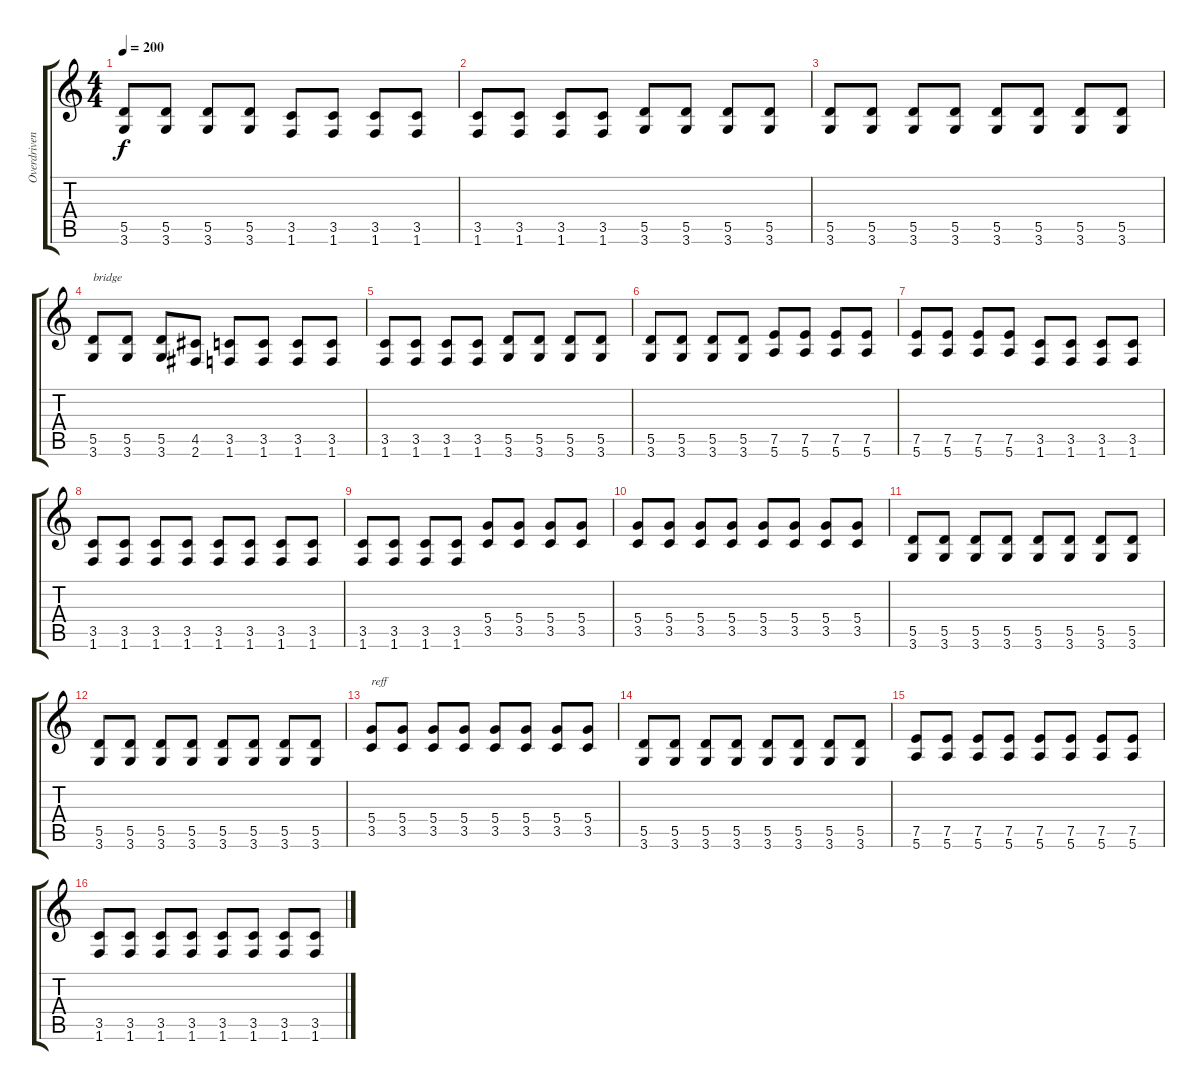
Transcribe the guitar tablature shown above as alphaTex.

\track ("Overdriven guitar" "Overdriven") {instrument overdrivenguitar}
\staff {score tabs}
\tuning (E4 B3 G3 D3 A2 E2) {hide}
\ts (4 4)
\tempo 200
\clef g2
\ks c
(5.5 3.6).8{dy f} (5.5 3.6).8 (5.5 3.6).8 (5.5 3.6).8 (3.5 1.6).8 (3.5 1.6).8 (3.5 1.6).8 (3.5 1.6).8 |
(3.5 1.6).8 (3.5 1.6).8 (3.5 1.6).8 (3.5 1.6).8 (5.5 3.6).8 (5.5 3.6).8 (5.5 3.6).8 (5.5 3.6).8 |
(5.5 3.6).8 (5.5 3.6).8 (5.5 3.6).8 (5.5 3.6).8 (5.5 3.6).8 (5.5 3.6).8 (5.5 3.6).8 (5.5 3.6).8 |
(5.5 3.6).8{txt "bridge"} (5.5 3.6).8 (5.5 3.6).8 (4.5 2.6).8 (3.5 1.6).8 (3.5 1.6).8 (3.5 1.6).8 (3.5 1.6).8 |
(3.5 1.6).8 (3.5 1.6).8 (3.5 1.6).8 (3.5 1.6).8 (5.5 3.6).8 (5.5 3.6).8 (5.5 3.6).8 (5.5 3.6).8 |
(5.5 3.6).8 (5.5 3.6).8 (5.5 3.6).8 (5.5 3.6).8 (7.5 5.6).8 (7.5 5.6).8 (7.5 5.6).8 (7.5 5.6).8 |
(7.5 5.6).8 (7.5 5.6).8 (7.5 5.6).8 (7.5 5.6).8 (3.5 1.6).8 (3.5 1.6).8 (3.5 1.6).8 (3.5 1.6).8 |
(3.5 1.6).8 (3.5 1.6).8 (3.5 1.6).8 (3.5 1.6).8 (3.5 1.6).8 (3.5 1.6).8 (3.5 1.6).8 (3.5 1.6).8 |
(3.5 1.6).8 (3.5 1.6).8 (3.5 1.6).8 (3.5 1.6).8 (5.4 3.5).8 (5.4 3.5).8 (5.4 3.5).8 (5.4 3.5).8 |
(5.4 3.5).8 (5.4 3.5).8 (5.4 3.5).8 (5.4 3.5).8 (5.4 3.5).8 (5.4 3.5).8 (5.4 3.5).8 (5.4 3.5).8 |
(5.5 3.6).8 (5.5 3.6).8 (5.5 3.6).8 (5.5 3.6).8 (5.5 3.6).8 (5.5 3.6).8 (5.5 3.6).8 (5.5 3.6).8 |
(5.5 3.6).8 (5.5 3.6).8 (5.5 3.6).8 (5.5 3.6).8 (5.5 3.6).8 (5.5 3.6).8 (5.5 3.6).8 (5.5 3.6).8 |
(5.4 3.5).8{txt "reff"} (5.4 3.5).8 (5.4 3.5).8 (5.4 3.5).8 (5.4 3.5).8 (5.4 3.5).8 (5.4 3.5).8 (5.4 3.5).8 |
(5.5 3.6).8 (5.5 3.6).8 (5.5 3.6).8 (5.5 3.6).8 (5.5 3.6).8 (5.5 3.6).8 (5.5 3.6).8 (5.5 3.6).8 |
(7.5 5.6).8 (7.5 5.6).8 (7.5 5.6).8 (7.5 5.6).8 (7.5 5.6).8 (7.5 5.6).8 (7.5 5.6).8 (7.5 5.6).8 |
(3.5 1.6).8 (3.5 1.6).8 (3.5 1.6).8 (3.5 1.6).8 (3.5 1.6).8 (3.5 1.6).8 (3.5 1.6).8 (3.5 1.6).8
